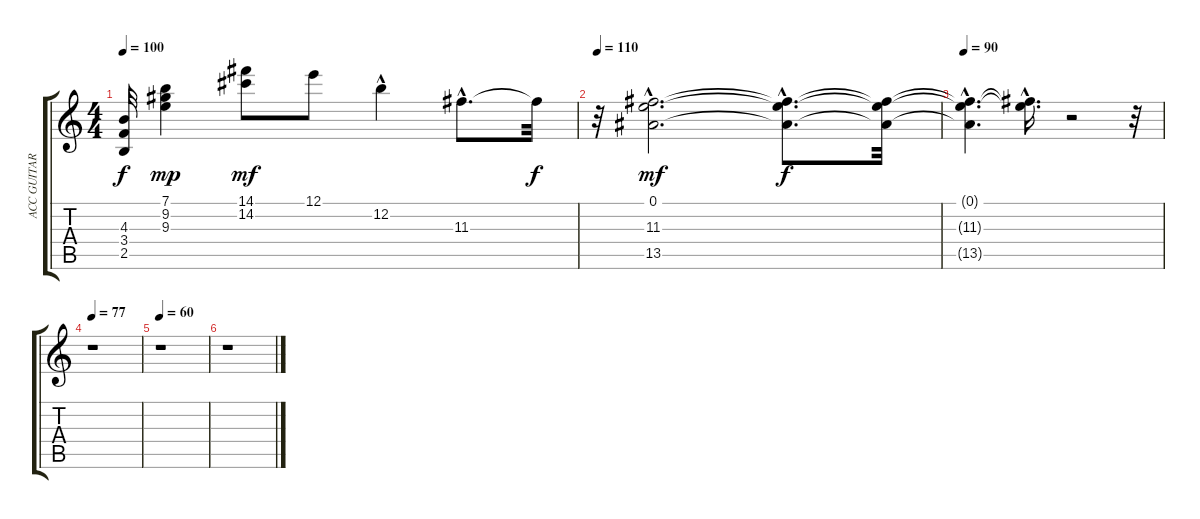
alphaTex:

\track ("ACC GUITAR" "ACC GUITAR") {instrument acousticguitarsteel}
\staff {score tabs}
\tuning (E4 B3 G3 D3 A2 E2) {hide}
\ts (4 4)
\tempo 100
\clef g2
\ks c
(4.3{t} 3.4{t} 2.5{t}).32{dy f} (7.1 9.2 9.3).4{dy mp} (14.1 14.2).8{dy mf} 12.1.8 12.2{hac}.4 11.3{hac}.8{d} 11.3{t}.32{dy f} |
\tempo 110
r.32 (0.1{hac} 11.3{hac} 13.5{hac}).2{d dy mf} (0.1{hac t} 11.3{hac t} 13.5{hac t}).8{d dy f} (0.1{t} 11.3{t} 13.5{t}).32 |
\tempo 90
(0.1{hac t} 11.3{hac t} 13.5{hac t}).4{d} (0.1{t} 11.3{hac t}).16{d} r.2 r.32 |
\tempo 77
r.1 |
\tempo 60
r.1 |
r.1
